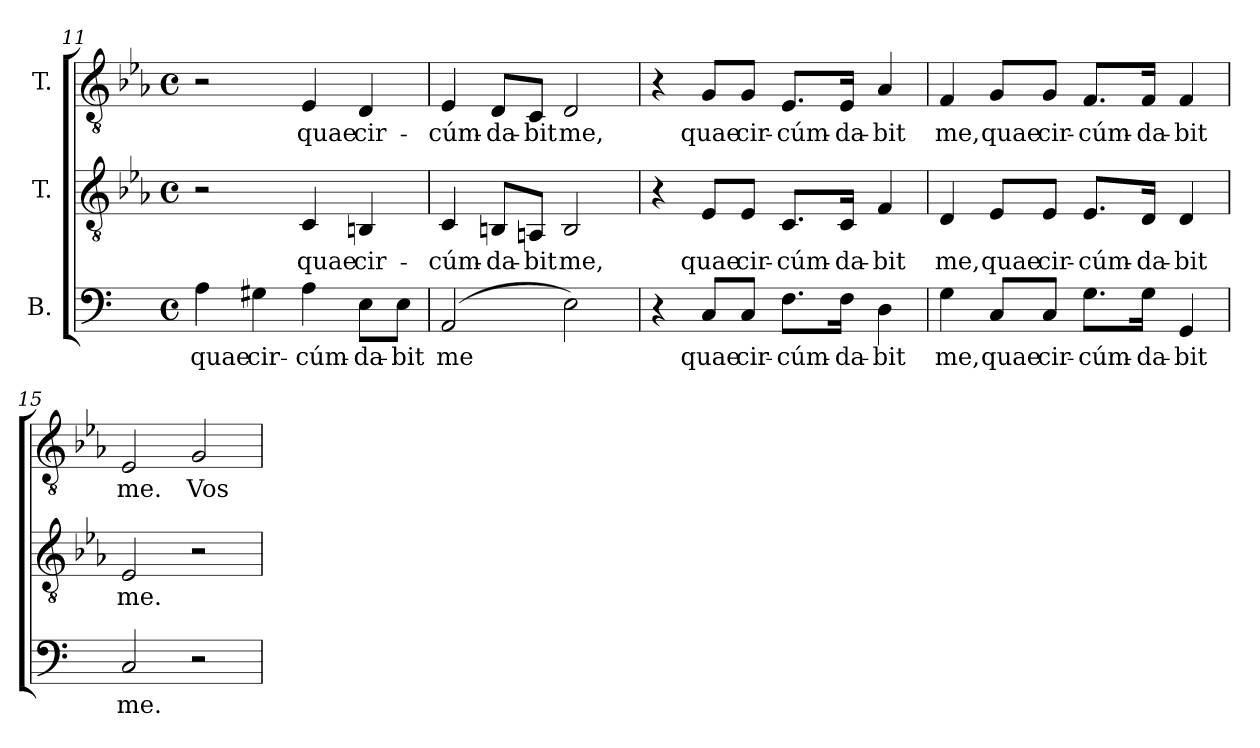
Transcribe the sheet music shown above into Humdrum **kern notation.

**kern	**text	**kern	**text	**kern	**text
*part3	*part3	*part2	*part2	*part1	*part1
*staff3	*staff3	*staff2	*staff2	*staff1	*staff1
*I"B.	*	*I"T.	*	*I"T.	*
*clefF4	*	*clefGv2	*	*clefGv2	*
*	*	*ITrd2c3	*	*ITrd2c3	*
*k[]	*	*k[]	*	*k[]	*
*a:	*	*a:	*	*a:	*
*M4/4	*	*M4/4	*	*M4/4	*
*met(c)	*	*met(c)	*	*met(c)	*
=11	=11	=11	=11	=11	=11
!	!LO:LY:b:color=#000000	!	!	!	!
4Ai\	quae	2r	.	2r	.
!	!LO:LY:b:color=#000000	!	!	!	!
4G#Xi\	cir-	.	.	.	.
!	!LO:LY:b:color=#000000	!	!	!	!
!	!	!	!LO:LY:b:color=#000000	!	!
!	!	!	!	!	!LO:LY:b:color=#000000
4Ai\	-cúm-	4AAi/	quae	4Ci/	quae
!	!LO:LY:b:color=#000000	!	!	!	!
!	!	!	!LO:LY:b:color=#000000	!	!
!	!	!	!	!	!LO:LY:b:color=#000000
8Ei\L	-da-	4GG#Xi/	cir-	4BBi/	cir-
!	!LO:LY:b:color=#000000	!	!	!	!
8Ei\J	-bit	.	.	.	.
=12	=12	=12	=12	=12	=12
!	!LO:LY:b:color=#000000	!	!	!	!
!	!	!	!LO:LY:b:color=#000000	!	!
!	!	!	!	!	!LO:LY:b:color=#000000
(2AAi/	me	4AAi/	-cúm-	4Ci/	-cúm-
!	!	!	!LO:LY:b:color=#000000	!	!
!	!	!	!	!	!LO:LY:b:color=#000000
.	.	8GG#Xi/L	-da-	8BBi/L	-da-
!	!	!	!LO:LY:b:color=#000000	!	!
!	!	!	!	!	!LO:LY:b:color=#000000
.	.	8FF#Xi/J	-bit	8AAi/J	-bit
!	!	!	!LO:LY:b:color=#000000	!	!
!	!	!	!	!	!LO:LY:b:color=#000000
2Ei\)	.	2GG#i/	me,	2BBi/	me,
!!LO:LB:g=z
=13	=13	=13	=13	=13	=13
4r	.	4r	.	4r	.
!	!LO:LY:b:color=#000000	!	!	!	!
!	!	!	!LO:LY:b:color=#000000	!	!
!	!	!	!	!	!LO:LY:b:color=#000000
8Ci/L	quae	8Ci/L	quae	8Ei/L	quae
!	!LO:LY:b:color=#000000	!	!	!	!
!	!	!	!LO:LY:b:color=#000000	!	!
!	!	!	!	!	!LO:LY:b:color=#000000
8Ci/J	cir-	8Ci/J	cir-	8Ei/J	cir-
!	!LO:LY:b:color=#000000	!	!	!	!
!	!	!	!LO:LY:b:color=#000000	!	!
!	!	!	!	!	!LO:LY:b:color=#000000
8.Fi\L	-cúm-	8.AAi/L	-cúm-	8.Ci/L	-cúm-
!	!LO:LY:b:color=#000000	!	!	!	!
!	!	!	!LO:LY:b:color=#000000	!	!
!	!	!	!	!	!LO:LY:b:color=#000000
16Fi\Jk	-da-	16AAi/Jk	-da-	16Ci/Jk	-da-
!	!LO:LY:b:color=#000000	!	!	!	!
!	!	!	!LO:LY:b:color=#000000	!	!
!	!	!	!	!	!LO:LY:b:color=#000000
4Di\	-bit	4Di/	-bit	4Fi/	-bit
=14	=14	=14	=14	=14	=14
!	!LO:LY:b:color=#000000	!	!	!	!
!	!	!	!LO:LY:b:color=#000000	!	!
!	!	!	!	!	!LO:LY:b:color=#000000
4Gi\	me,	4BBi/	me,	4Di/	me,
!	!LO:LY:b:color=#000000	!	!	!	!
!	!	!	!LO:LY:b:color=#000000	!	!
!	!	!	!	!	!LO:LY:b:color=#000000
8Ci/L	quae	8Ci/L	quae	8Ei/L	quae
!	!LO:LY:b:color=#000000	!	!	!	!
!	!	!	!LO:LY:b:color=#000000	!	!
!	!	!	!	!	!LO:LY:b:color=#000000
8Ci/J	cir-	8Ci/J	cir-	8Ei/J	cir-
!	!LO:LY:b:color=#000000	!	!	!	!
!	!	!	!LO:LY:b:color=#000000	!	!
!	!	!	!	!	!LO:LY:b:color=#000000
8.Gi\L	-cúm-	8.Ci/L	-cúm-	8.Di/L	-cúm-
!	!LO:LY:b:color=#000000	!	!	!	!
!	!	!	!LO:LY:b:color=#000000	!	!
!	!	!	!	!	!LO:LY:b:color=#000000
16Gi\Jk	-da-	16BBi/Jk	-da-	16Di/Jk	-da-
!	!LO:LY:b:color=#000000	!	!	!	!
!	!	!	!LO:LY:b:color=#000000	!	!
!	!	!	!	!	!LO:LY:b:color=#000000
4GGi/	-bit	4BBi/	-bit	4Di/	-bit
=15	=15	=15	=15	=15	=15
!	!LO:LY:b:color=#000000	!	!	!	!
!	!	!	!LO:LY:b:color=#000000	!	!
!	!	!	!	!	!LO:LY:b:color=#000000
2Ci/	me.	2Ci/	me.	2Ci/	me.
!	!	!	!	!	!LO:LY:b:color=#000000
2r	.	2r	.	2Ei/	Vos
=	=	=	=	=	=
*-	*-	*-	*-	*-	*-
